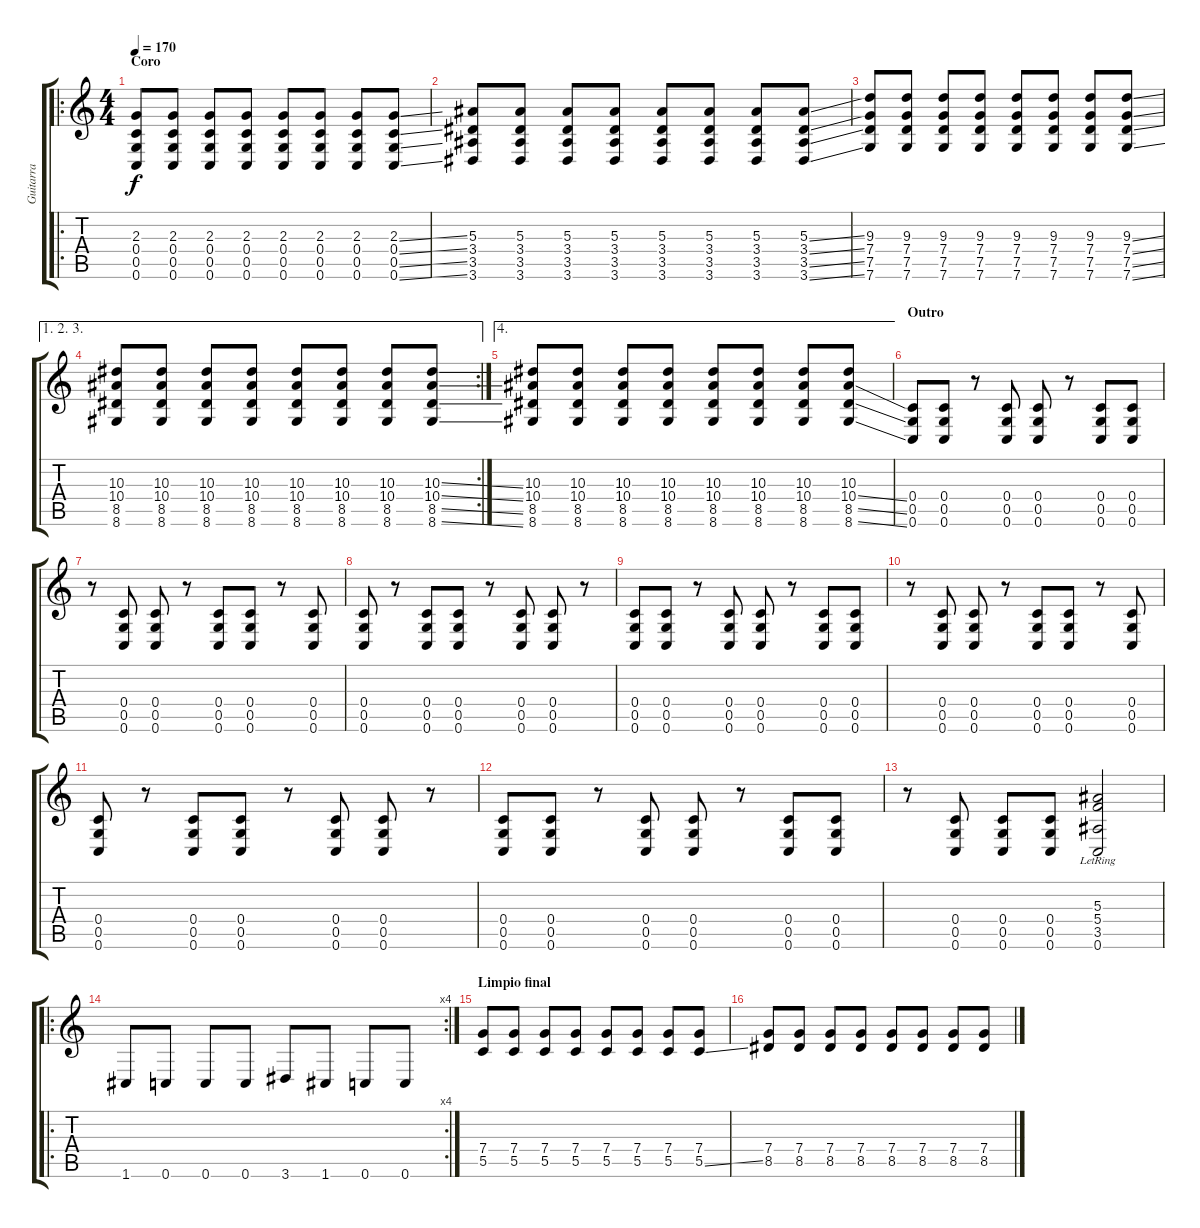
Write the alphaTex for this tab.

\track ("Guitarra" "Guitarra") {instrument distortionguitar}
\staff {score tabs}
\tuning (D4 A3 F3 C3 G2 C2) {hide}
\ro
\ts (4 4)
\section ("" "Coro")
\tempo 170
\clef g2
\ks c
(2.3 0.4 0.5 0.6).8{dy f} (2.3 0.4 0.5 0.6).8 (2.3 0.4 0.5 0.6).8 (2.3 0.4 0.5 0.6).8 (2.3 0.4 0.5 0.6).8 (2.3 0.4 0.5 0.6).8 (2.3 0.4 0.5 0.6).8 (2.3{ss} 0.4{ss} 0.5{ss} 0.6{ss}).8 |
(5.3 3.4 3.5 3.6).8 (5.3 3.4 3.5 3.6).8 (5.3 3.4 3.5 3.6).8 (5.3 3.4 3.5 3.6).8 (5.3 3.4 3.5 3.6).8 (5.3 3.4 3.5 3.6).8 (5.3 3.4 3.5 3.6).8 (5.3{ss} 3.4{ss} 3.5{ss} 3.6{ss}).8 |
(9.3 7.4 7.5 7.6).8 (9.3 7.4 7.5 7.6).8 (9.3 7.4 7.5 7.6).8 (9.3 7.4 7.5 7.6).8 (9.3 7.4 7.5 7.6).8 (9.3 7.4 7.5 7.6).8 (9.3 7.4 7.5 7.6).8 (9.3{ss} 7.4{ss} 7.5{ss} 7.6{ss}).8 |
\ae (1 2 3)
\rc 2
(10.3 10.4 8.5 8.6).8 (10.3 10.4 8.5 8.6).8 (10.3 10.4 8.5 8.6).8 (10.3 10.4 8.5 8.6).8 (10.3 10.4 8.5 8.6).8 (10.3 10.4 8.5 8.6).8 (10.3 10.4 8.5 8.6).8 (10.3{ss} 10.4{ss} 8.5{ss} 8.6{ss}).8 |
\ae 4
(10.3 10.4 8.5 8.6).8 (10.3 10.4 8.5 8.6).8 (10.3 10.4 8.5 8.6).8 (10.3 10.4 8.5 8.6).8 (10.3 10.4 8.5 8.6).8 (10.3 10.4 8.5 8.6).8 (10.3 10.4 8.5 8.6).8 (10.3 10.4{ss} 8.5{ss} 8.6{ss}).8 |
\section ("" "Outro")
(0.4 0.5 0.6).8 (0.4 0.5 0.6).8 r.8 (0.4 0.5 0.6).8 (0.4 0.5 0.6).8 r.8 (0.4 0.5 0.6).8 (0.4 0.5 0.6).8 |
r.8 (0.4 0.5 0.6).8 (0.4 0.5 0.6).8 r.8 (0.4 0.5 0.6).8 (0.4 0.5 0.6).8 r.8 (0.4 0.5 0.6).8 |
(0.4 0.5 0.6).8 r.8 (0.4 0.5 0.6).8 (0.4 0.5 0.6).8 r.8 (0.4 0.5 0.6).8 (0.4 0.5 0.6).8 r.8 |
(0.4 0.5 0.6).8 (0.4 0.5 0.6).8 r.8 (0.4 0.5 0.6).8 (0.4 0.5 0.6).8 r.8 (0.4 0.5 0.6).8 (0.4 0.5 0.6).8 |
r.8 (0.4 0.5 0.6).8 (0.4 0.5 0.6).8 r.8 (0.4 0.5 0.6).8 (0.4 0.5 0.6).8 r.8 (0.4 0.5 0.6).8 |
(0.4 0.5 0.6).8 r.8 (0.4 0.5 0.6).8 (0.4 0.5 0.6).8 r.8 (0.4 0.5 0.6).8 (0.4 0.5 0.6).8 r.8 |
(0.4 0.5 0.6).8 (0.4 0.5 0.6).8 r.8 (0.4 0.5 0.6).8 (0.4 0.5 0.6).8 r.8 (0.4 0.5 0.6).8 (0.4 0.5 0.6).8 |
r.8 (0.4 0.5 0.6).8 (0.4 0.5 0.6).8 (0.4 0.5 0.6).8 (5.3 5.4 3.5 0.6{lr}).2 |
\ro
\rc 4
1.6.8 0.6.8 0.6.8 0.6.8 3.6.8 1.6.8 0.6.8 0.6.8 |
\section ("" "Limpio final")
(7.4 5.5).8{instrument electricguitarmuted} (7.4 5.5).8{instrument electricguitarmuted} (7.4 5.5).8{instrument electricguitarmuted} (7.4 5.5).8{instrument electricguitarmuted} (7.4 5.5).8{instrument electricguitarmuted} (7.4 5.5).8{instrument electricguitarmuted} (7.4 5.5).8{instrument electricguitarmuted} (7.4 5.5{ss}).8{instrument electricguitarmuted} |
(7.4 8.5).8 (7.4 8.5).8 (7.4 8.5).8 (7.4 8.5).8 (7.4 8.5).8 (7.4 8.5).8 (7.4 8.5).8 (7.4 8.5).8
